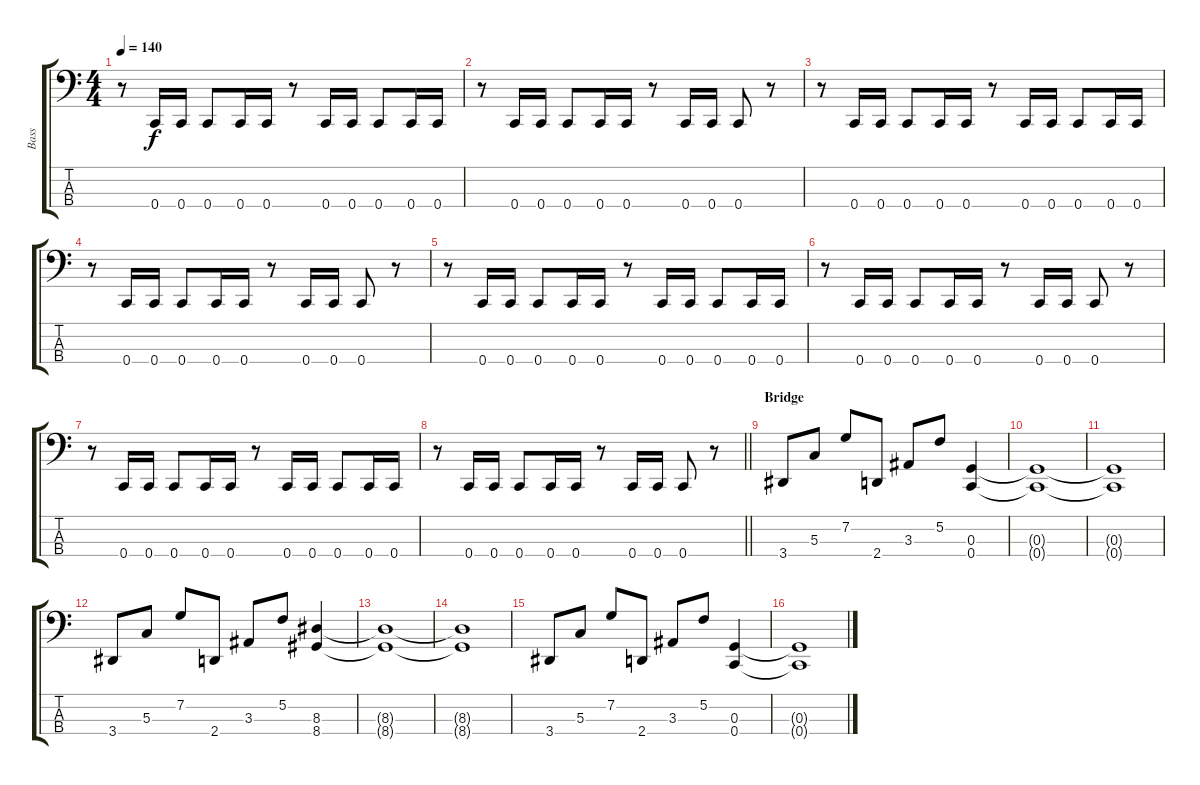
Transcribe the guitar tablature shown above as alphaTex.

\track ("Bass" "Bass") {instrument electricbasspick}
\staff {score tabs}
\tuning (F2 C2 G1 C1) {hide}
\ts (4 4)
\tempo 140
\clef f4
\ks c
r.8{dy f} 0.4.16 0.4.16 0.4.8 0.4.16 0.4.16 r.8 0.4.16 0.4.16 0.4.8 0.4.16 0.4.16 |
r.8 0.4.16 0.4.16 0.4.8 0.4.16 0.4.16 r.8 0.4.16 0.4.16 0.4.8 r.8 |
r.8 0.4.16 0.4.16 0.4.8 0.4.16 0.4.16 r.8 0.4.16 0.4.16 0.4.8 0.4.16 0.4.16 |
r.8 0.4.16 0.4.16 0.4.8 0.4.16 0.4.16 r.8 0.4.16 0.4.16 0.4.8 r.8 |
r.8 0.4.16 0.4.16 0.4.8 0.4.16 0.4.16 r.8 0.4.16 0.4.16 0.4.8 0.4.16 0.4.16 |
r.8 0.4.16 0.4.16 0.4.8 0.4.16 0.4.16 r.8 0.4.16 0.4.16 0.4.8 r.8 |
r.8 0.4.16 0.4.16 0.4.8 0.4.16 0.4.16 r.8 0.4.16 0.4.16 0.4.8 0.4.16 0.4.16 |
\barLineRight lightlight
r.8 0.4.16 0.4.16 0.4.8 0.4.16 0.4.16 r.8 0.4.16 0.4.16 0.4.8 r.8 |
\section ("" "Bridge")
3.4.8 5.3.8 7.2.8 2.4.8 3.3.8 5.2.8 (0.3 0.4).4 |
(0.3{t} 0.4{t}).1 |
(0.3{t} 0.4{t}).1 |
3.4.8 5.3.8 7.2.8 2.4.8 3.3.8 5.2.8 (8.3 8.4).4 |
(8.3{t} 8.4{t}).1 |
(8.3{t} 8.4{t}).1 |
3.4.8 5.3.8 7.2.8 2.4.8 3.3.8 5.2.8 (0.3 0.4).4 |
(0.3{t} 0.4{t}).1
